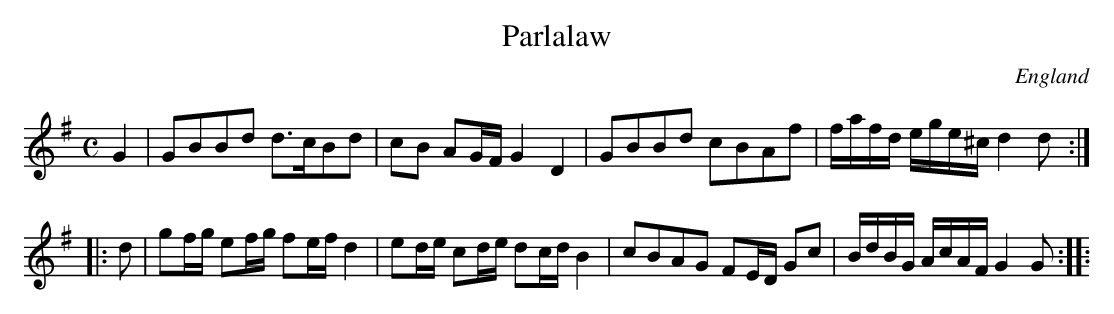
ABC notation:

X:1
T:Parlalaw
L:1/8
M:C
O:England
K:G
G2|\
GBBd d>cBd | cB       AG/F/     G2 D2 |\
GBBd cBAf  | f/a/f/d/ e/g/e/^c/ d2 d ::
d |\
gf/g/ ef/g/ fe/f/ d2 | ed/e/    cd/e/    dc/d/ B2 |\
cBAG        FE/D/ Gc | B/d/B/G/ A/c/A/F/ G2    G ::
